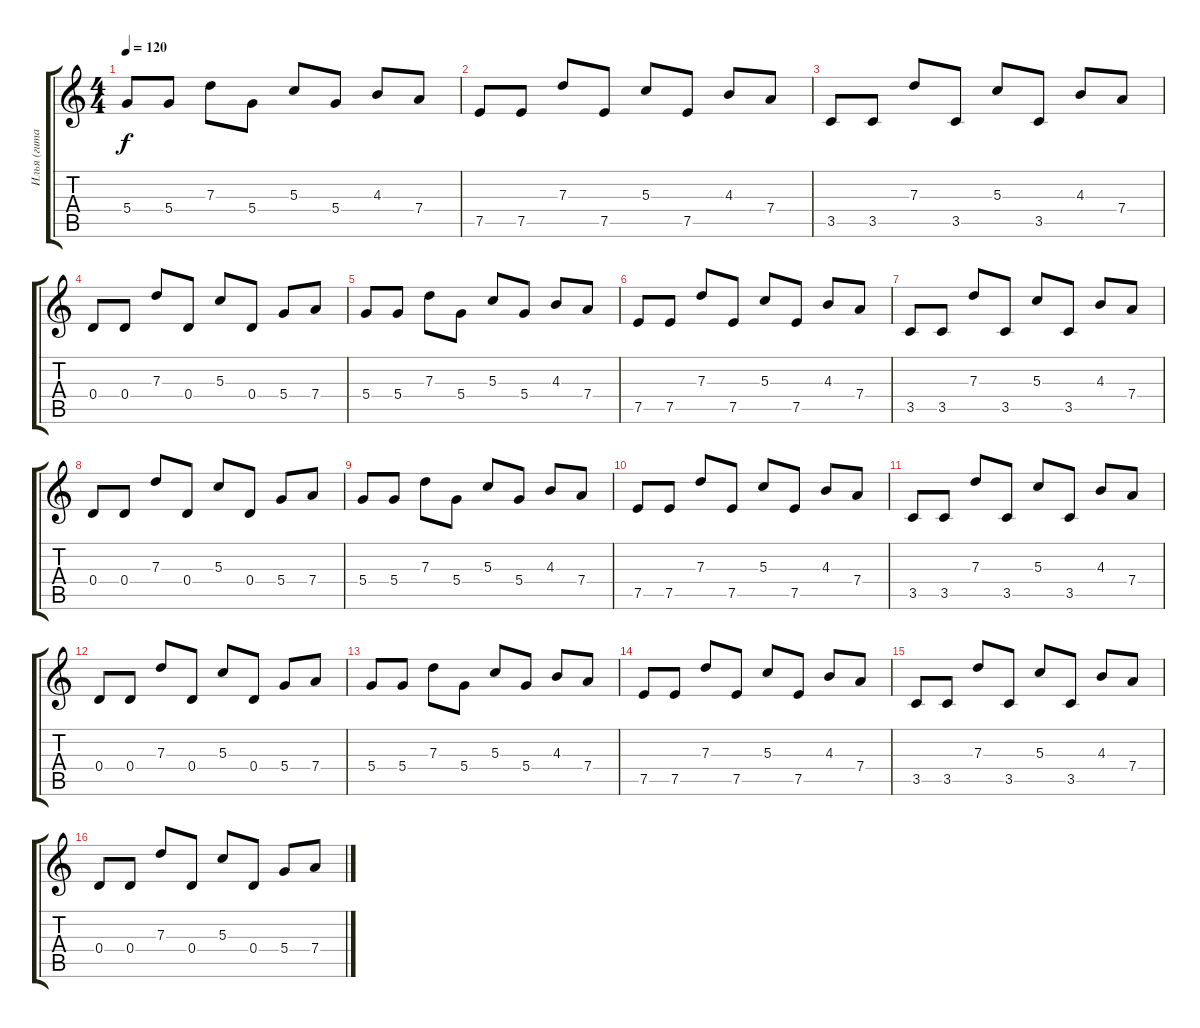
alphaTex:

\track ("Илья (гитара)" "Илья (гита") {instrument distortionguitar}
\staff {score tabs}
\tuning (E4 B3 G3 D3 A2 E2) {hide}
\ts (4 4)
\tempo 120
\clef g2
\ks c
5.4.8{dy f instrument distortionguitar} 5.4.8 7.3.8 5.4.8 5.3.8 5.4.8 4.3.8 7.4.8 |
7.5.8 7.5.8 7.3.8 7.5.8 5.3.8 7.5.8 4.3.8 7.4.8 |
3.5.8 3.5.8 7.3.8 3.5.8 5.3.8 3.5.8 4.3.8 7.4.8 |
0.4.8 0.4.8 7.3.8 0.4.8 5.3.8 0.4.8 5.4.8 7.4.8 |
5.4.8 5.4.8 7.3.8 5.4.8 5.3.8 5.4.8 4.3.8 7.4.8 |
7.5.8 7.5.8 7.3.8 7.5.8 5.3.8 7.5.8 4.3.8 7.4.8 |
3.5.8 3.5.8 7.3.8 3.5.8 5.3.8 3.5.8 4.3.8 7.4.8 |
0.4.8 0.4.8 7.3.8 0.4.8 5.3.8 0.4.8 5.4.8 7.4.8 |
5.4.8 5.4.8 7.3.8 5.4.8 5.3.8 5.4.8 4.3.8 7.4.8 |
7.5.8 7.5.8 7.3.8 7.5.8 5.3.8 7.5.8 4.3.8 7.4.8 |
3.5.8 3.5.8 7.3.8 3.5.8 5.3.8 3.5.8 4.3.8 7.4.8 |
0.4.8 0.4.8 7.3.8 0.4.8 5.3.8 0.4.8 5.4.8 7.4.8 |
5.4.8 5.4.8 7.3.8 5.4.8 5.3.8 5.4.8 4.3.8 7.4.8 |
7.5.8 7.5.8 7.3.8 7.5.8 5.3.8 7.5.8 4.3.8 7.4.8 |
3.5.8 3.5.8 7.3.8 3.5.8 5.3.8 3.5.8 4.3.8 7.4.8 |
0.4.8 0.4.8 7.3.8 0.4.8 5.3.8 0.4.8 5.4.8 7.4.8
